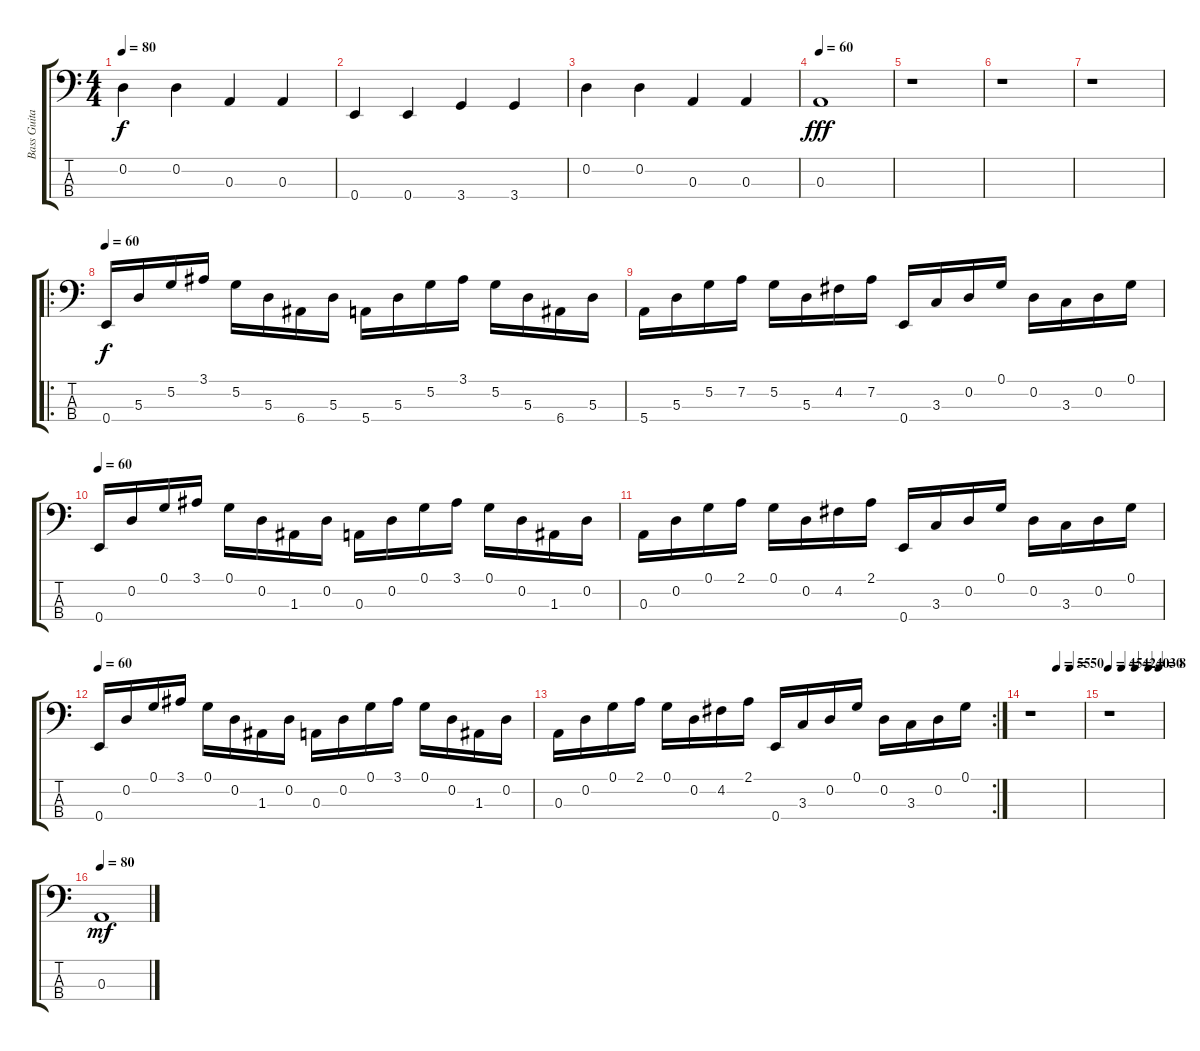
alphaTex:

\track ("Bass Guitar" "Bass Guita") {instrument electricbassfinger}
\staff {score tabs}
\tuning (G2 D2 A1 E1) {hide}
\ts (4 4)
\tempo 80
\clef f4
\ks c
0.2.4{dy f} 0.2.4 0.3.4 0.3.4 |
0.4.4 0.4.4 3.4.4 3.4.4 |
0.2.4 0.2.4 0.3.4 0.3.4 |
\tempo 60
0.3.1{dy fff} |
r.1 |
r.1 |
r.1 |
\ro
\tempo 60
0.4.16{dy f} 5.3.16 5.2.16 3.1.16 5.2.16 5.3.16 6.4.16 5.3.16 5.4.16 5.3.16 5.2.16 3.1.16 5.2.16 5.3.16 6.4.16 5.3.16 |
5.4.16 5.3.16 5.2.16 7.2.16 5.2.16 5.3.16 4.2.16 7.2.16 0.4.16 3.3.16 0.2.16 0.1.16 0.2.16 3.3.16 0.2.16 0.1.16 |
\tempo 60
0.4.16 0.2.16 0.1.16 3.1.16 0.1.16 0.2.16 1.3.16 0.2.16 0.3.16 0.2.16 0.1.16 3.1.16 0.1.16 0.2.16 1.3.16 0.2.16 |
0.3.16 0.2.16 0.1.16 2.1.16 0.1.16 0.2.16 4.2.16 2.1.16 0.4.16 3.3.16 0.2.16 0.1.16 0.2.16 3.3.16 0.2.16 0.1.16 |
\tempo 60
0.4.16 0.2.16 0.1.16 3.1.16 0.1.16 0.2.16 1.3.16 0.2.16 0.3.16 0.2.16 0.1.16 3.1.16 0.1.16 0.2.16 1.3.16 0.2.16 |
\rc 2
0.3.16 0.2.16 0.1.16 2.1.16 0.1.16 0.2.16 4.2.16 2.1.16 0.4.16 3.3.16 0.2.16 0.1.16 0.2.16 3.3.16 0.2.16 0.1.16 |
\tempo (55 0.5)
\tempo (50 0.75)
r.1 |
\tempo 45
\tempo (42 0.25)
\tempo (40 0.5)
\tempo (30 0.75)
\tempo (8 0.9375)
r.1 |
\tempo 80
0.3.1{dy mf}
